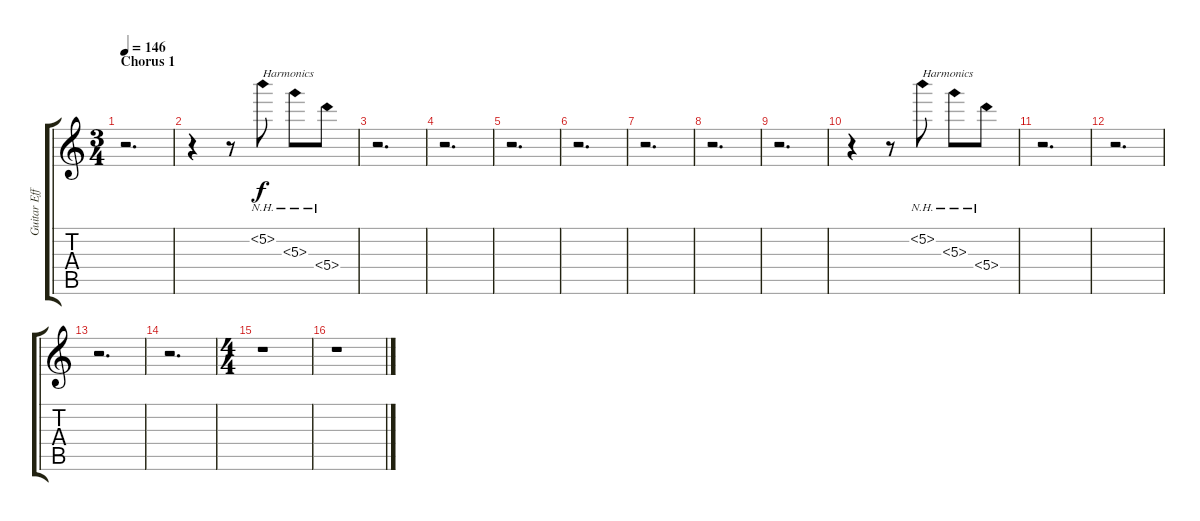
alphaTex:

\track ("Guitar Effects - Stef Carpenter" "Guitar Eff") {instrument electricguitarmuted}
\staff {score tabs}
\tuning (E4 B3 G3 D3 A2 E2) {hide}
\ts (3 4)
\section ("" "Chorus 1")
\tempo 146
\clef g2
\ks c
r.2{d dy f} |
r.4 r.8 5.2{nh}.8{txt "Harmonics" volume 11 instrument distortionguitar} 5.3{nh}.8 5.4{nh}.8 |
r.2{d} |
r.2{d} |
r.2{d} |
r.2{d} |
r.2{d} |
r.2{d} |
r.2{d} |
r.4 r.8 5.2{nh}.8{txt "Harmonics" volume 11 instrument distortionguitar} 5.3{nh}.8 5.4{nh}.8 |
r.2{d} |
r.2{d} |
r.2{d} |
r.2{d} |
\ts (4 4)
r.1 |
r.1
